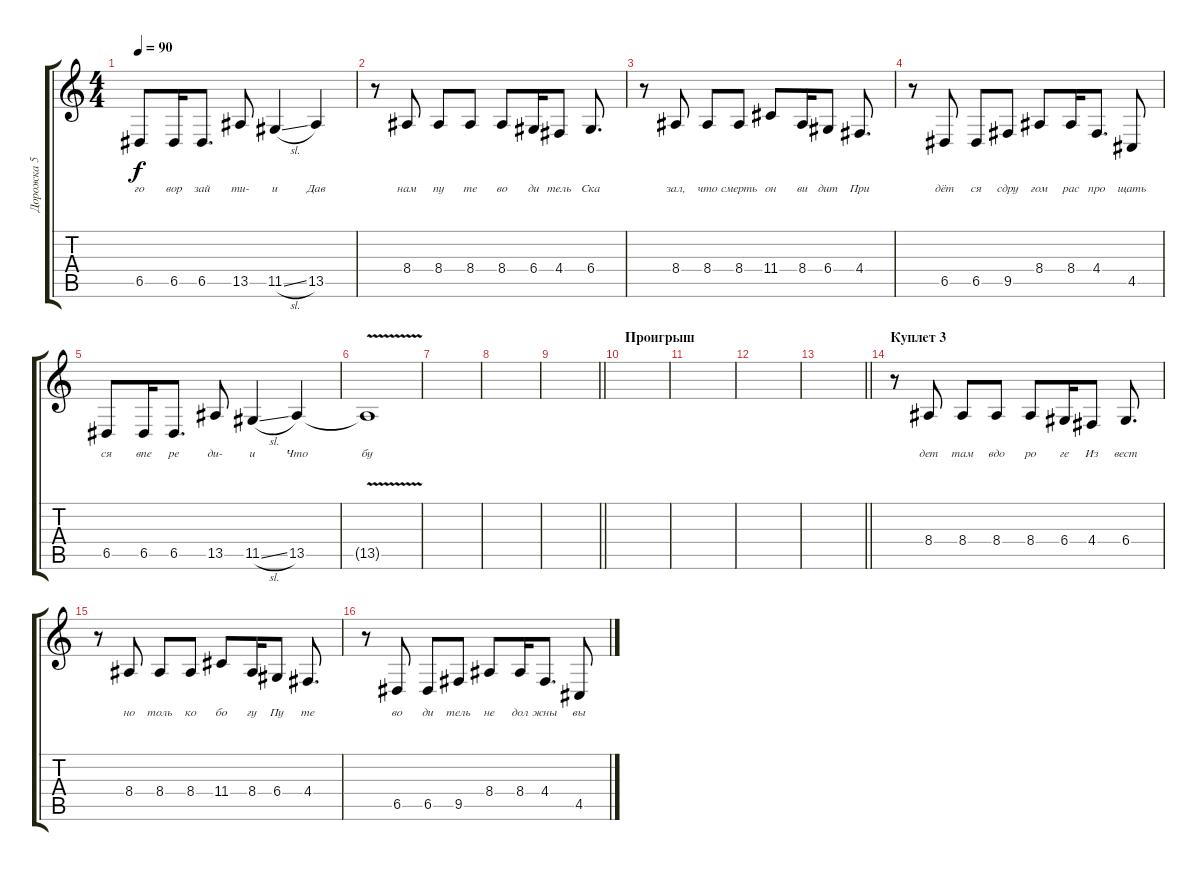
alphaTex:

\track ("Дорожка 5" "Дорожка 5") {instrument sopranosax}
\staff {score tabs}
\tuning (E4 B3 G3 D3 A2 E2) {hide}
\ts (4 4)
\tempo 90
\clef g2
\ks c
6.5.8{lyrics (0 "го") lyrics (1 "") lyrics (2 "") lyrics (3 "") lyrics (4 "") dy f} 6.5.16{lyrics (0 "вор") lyrics (1 "") lyrics (2 "") lyrics (3 "") lyrics (4 "")} 6.5.8{d lyrics (0 "зай") lyrics (1 "") lyrics (2 "") lyrics (3 "") lyrics (4 "")} 13.5.8{lyrics (0 "ти-") lyrics (1 "") lyrics (2 "") lyrics (3 "") lyrics (4 "")} 11.5{sl}.4{lyrics (0 "и") lyrics (1 "") lyrics (2 "") lyrics (3 "") lyrics (4 "")} 13.5.4{lyrics (0 "Дав") lyrics (1 "") lyrics (2 "") lyrics (3 "") lyrics (4 "")} |
r.8 8.4.8{lyrics (0 "нам") lyrics (1 "") lyrics (2 "") lyrics (3 "") lyrics (4 "")} 8.4.8{lyrics (0 "пу") lyrics (1 "") lyrics (2 "") lyrics (3 "") lyrics (4 "")} 8.4.8{lyrics (0 "те") lyrics (1 "") lyrics (2 "") lyrics (3 "") lyrics (4 "")} 8.4.8{lyrics (0 "во") lyrics (1 "") lyrics (2 "") lyrics (3 "") lyrics (4 "")} 6.4.16{lyrics (0 "ди") lyrics (1 "") lyrics (2 "") lyrics (3 "") lyrics (4 "")} 4.4.8{lyrics (0 "тель") lyrics (1 "") lyrics (2 "") lyrics (3 "") lyrics (4 "")} 6.4.8{d lyrics (0 "Ска") lyrics (1 "") lyrics (2 "") lyrics (3 "") lyrics (4 "")} |
r.8 8.4.8{lyrics (0 "зал,") lyrics (1 "") lyrics (2 "") lyrics (3 "") lyrics (4 "")} 8.4.8{lyrics (0 "что") lyrics (1 "") lyrics (2 "") lyrics (3 "") lyrics (4 "")} 8.4.8{lyrics (0 "смерть") lyrics (1 "") lyrics (2 "") lyrics (3 "") lyrics (4 "")} 11.4.8{lyrics (0 "он") lyrics (1 "") lyrics (2 "") lyrics (3 "") lyrics (4 "")} 8.4.16{lyrics (0 "ви") lyrics (1 "") lyrics (2 "") lyrics (3 "") lyrics (4 "")} 6.4.8{lyrics (0 "дит") lyrics (1 "") lyrics (2 "") lyrics (3 "") lyrics (4 "")} 4.4.8{d lyrics (0 "При") lyrics (1 "") lyrics (2 "") lyrics (3 "") lyrics (4 "")} |
r.8 6.5.8{lyrics (0 "дёт") lyrics (1 "") lyrics (2 "") lyrics (3 "") lyrics (4 "")} 6.5.8{lyrics (0 "ся") lyrics (1 "") lyrics (2 "") lyrics (3 "") lyrics (4 "")} 9.5.8{lyrics (0 "сдру") lyrics (1 "") lyrics (2 "") lyrics (3 "") lyrics (4 "")} 8.4.8{lyrics (0 "гом") lyrics (1 "") lyrics (2 "") lyrics (3 "") lyrics (4 "")} 8.4.16{lyrics (0 "рас") lyrics (1 "") lyrics (2 "") lyrics (3 "") lyrics (4 "")} 4.4.8{d lyrics (0 "про") lyrics (1 "") lyrics (2 "") lyrics (3 "") lyrics (4 "")} 4.5.8{lyrics (0 "щать") lyrics (1 "") lyrics (2 "") lyrics (3 "") lyrics (4 "")} |
6.5.8{lyrics (0 "ся") lyrics (1 "") lyrics (2 "") lyrics (3 "") lyrics (4 "")} 6.5.16{lyrics (0 "впе") lyrics (1 "") lyrics (2 "") lyrics (3 "") lyrics (4 "")} 6.5.8{d lyrics (0 "ре") lyrics (1 "") lyrics (2 "") lyrics (3 "") lyrics (4 "")} 13.5.8{lyrics (0 "ди-") lyrics (1 "") lyrics (2 "") lyrics (3 "") lyrics (4 "")} 11.5{sl}.4{lyrics (0 "и") lyrics (1 "") lyrics (2 "") lyrics (3 "") lyrics (4 "")} 13.5.4{lyrics (0 "Что") lyrics (1 "") lyrics (2 "") lyrics (3 "") lyrics (4 "")} |
13.5{v t}.1{lyrics (0 "бу") lyrics (1 "") lyrics (2 "") lyrics (3 "") lyrics (4 "")} |
|
|
\barLineRight lightlight
|
\section ("" "Проигрыш")
|
|
|
\barLineRight lightlight
|
\section ("" "Куплет 3")
r.8 8.4.8{lyrics (0 "дет") lyrics (1 "") lyrics (2 "") lyrics (3 "") lyrics (4 "")} 8.4.8{lyrics (0 "там") lyrics (1 "") lyrics (2 "") lyrics (3 "") lyrics (4 "")} 8.4.8{lyrics (0 "вдо") lyrics (1 "") lyrics (2 "") lyrics (3 "") lyrics (4 "")} 8.4.8{lyrics (0 "ро") lyrics (1 "") lyrics (2 "") lyrics (3 "") lyrics (4 "")} 6.4.16{lyrics (0 "ге") lyrics (1 "") lyrics (2 "") lyrics (3 "") lyrics (4 "")} 4.4.8{lyrics (0 "Из") lyrics (1 "") lyrics (2 "") lyrics (3 "") lyrics (4 "")} 6.4.8{d lyrics (0 "вест") lyrics (1 "") lyrics (2 "") lyrics (3 "") lyrics (4 "")} |
r.8 8.4.8{lyrics (0 "но") lyrics (1 "") lyrics (2 "") lyrics (3 "") lyrics (4 "")} 8.4.8{lyrics (0 "толь") lyrics (1 "") lyrics (2 "") lyrics (3 "") lyrics (4 "")} 8.4.8{lyrics (0 "ко") lyrics (1 "") lyrics (2 "") lyrics (3 "") lyrics (4 "")} 11.4.8{lyrics (0 "бо") lyrics (1 "") lyrics (2 "") lyrics (3 "") lyrics (4 "")} 8.4.16{lyrics (0 "гу") lyrics (1 "") lyrics (2 "") lyrics (3 "") lyrics (4 "")} 6.4.8{lyrics (0 "Пу") lyrics (1 "") lyrics (2 "") lyrics (3 "") lyrics (4 "")} 4.4.8{d lyrics (0 "те") lyrics (1 "") lyrics (2 "") lyrics (3 "") lyrics (4 "")} |
r.8 6.5.8{lyrics (0 "во") lyrics (1 "") lyrics (2 "") lyrics (3 "") lyrics (4 "")} 6.5.8{lyrics (0 "ди") lyrics (1 "") lyrics (2 "") lyrics (3 "") lyrics (4 "")} 9.5.8{lyrics (0 "тель") lyrics (1 "") lyrics (2 "") lyrics (3 "") lyrics (4 "")} 8.4.8{lyrics (0 "не") lyrics (1 "") lyrics (2 "") lyrics (3 "") lyrics (4 "")} 8.4.16{lyrics (0 "дол") lyrics (1 "") lyrics (2 "") lyrics (3 "") lyrics (4 "")} 4.4.8{d lyrics (0 "жны") lyrics (1 "") lyrics (2 "") lyrics (3 "") lyrics (4 "")} 4.5.8{lyrics (0 "вы") lyrics (1 "") lyrics (2 "") lyrics (3 "") lyrics (4 "")}
